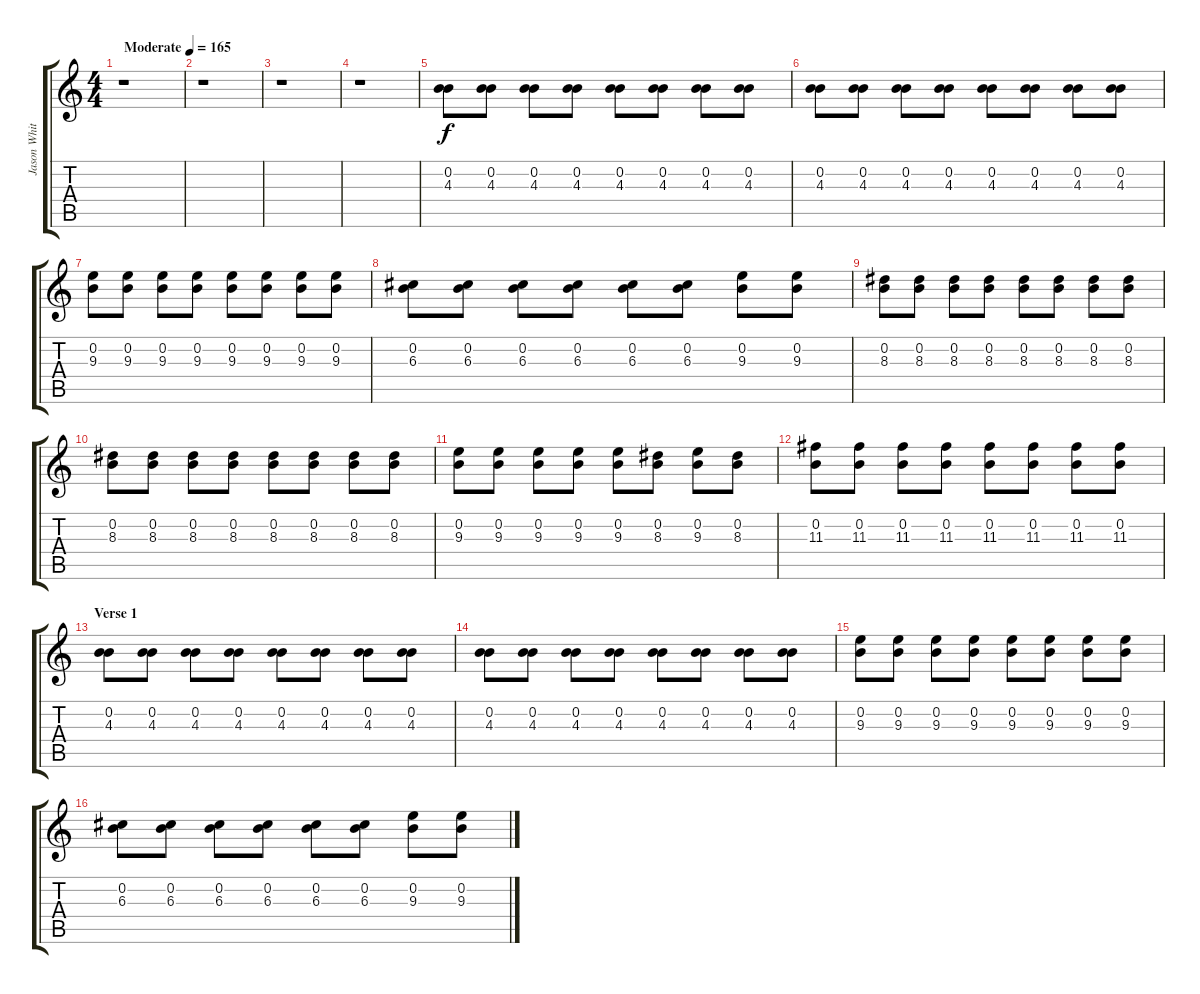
\track ("Jason White (Lead Guitar)" "Jason Whit") {instrument distortionguitar}
\staff {score tabs}
\tuning (E4 B3 G3 D3 A2 E2) {hide}
\ts (4 4)
\tempo (165 "Moderate")
\clef g2
\ks c
r.1{dy f instrument distortionguitar} |
r.1 |
r.1 |
r.1 |
(0.2 4.3).8 (0.2 4.3).8 (0.2 4.3).8 (0.2 4.3).8 (0.2 4.3).8 (0.2 4.3).8 (0.2 4.3).8 (0.2 4.3).8 |
(0.2 4.3).8 (0.2 4.3).8 (0.2 4.3).8 (0.2 4.3).8 (0.2 4.3).8 (0.2 4.3).8 (0.2 4.3).8 (0.2 4.3).8 |
(0.2 9.3).8 (0.2 9.3).8 (0.2 9.3).8 (0.2 9.3).8 (0.2 9.3).8 (0.2 9.3).8 (0.2 9.3).8 (0.2 9.3).8 |
(0.2 6.3).8 (0.2 6.3).8 (0.2 6.3).8 (0.2 6.3).8 (0.2 6.3).8 (0.2 6.3).8 (0.2 9.3).8 (0.2 9.3).8 |
(0.2 8.3).8 (0.2 8.3).8 (0.2 8.3).8 (0.2 8.3).8 (0.2 8.3).8 (0.2 8.3).8 (0.2 8.3).8 (0.2 8.3).8 |
(0.2 8.3).8 (0.2 8.3).8 (0.2 8.3).8 (0.2 8.3).8 (0.2 8.3).8 (0.2 8.3).8 (0.2 8.3).8 (0.2 8.3).8 |
(0.2 9.3).8 (0.2 9.3).8 (0.2 9.3).8 (0.2 9.3).8 (0.2 9.3).8 (0.2 8.3).8 (0.2 9.3).8 (0.2 8.3).8 |
(0.2 11.3).8 (0.2 11.3).8 (0.2 11.3).8 (0.2 11.3).8 (0.2 11.3).8 (0.2 11.3).8 (0.2 11.3).8 (0.2 11.3).8 |
\section ("" "Verse 1")
(0.2 4.3).8 (0.2 4.3).8 (0.2 4.3).8 (0.2 4.3).8 (0.2 4.3).8 (0.2 4.3).8 (0.2 4.3).8 (0.2 4.3).8 |
(0.2 4.3).8 (0.2 4.3).8 (0.2 4.3).8 (0.2 4.3).8 (0.2 4.3).8 (0.2 4.3).8 (0.2 4.3).8 (0.2 4.3).8 |
(0.2 9.3).8 (0.2 9.3).8 (0.2 9.3).8 (0.2 9.3).8 (0.2 9.3).8 (0.2 9.3).8 (0.2 9.3).8 (0.2 9.3).8 |
(0.2 6.3).8 (0.2 6.3).8 (0.2 6.3).8 (0.2 6.3).8 (0.2 6.3).8 (0.2 6.3).8 (0.2 9.3).8 (0.2 9.3).8
